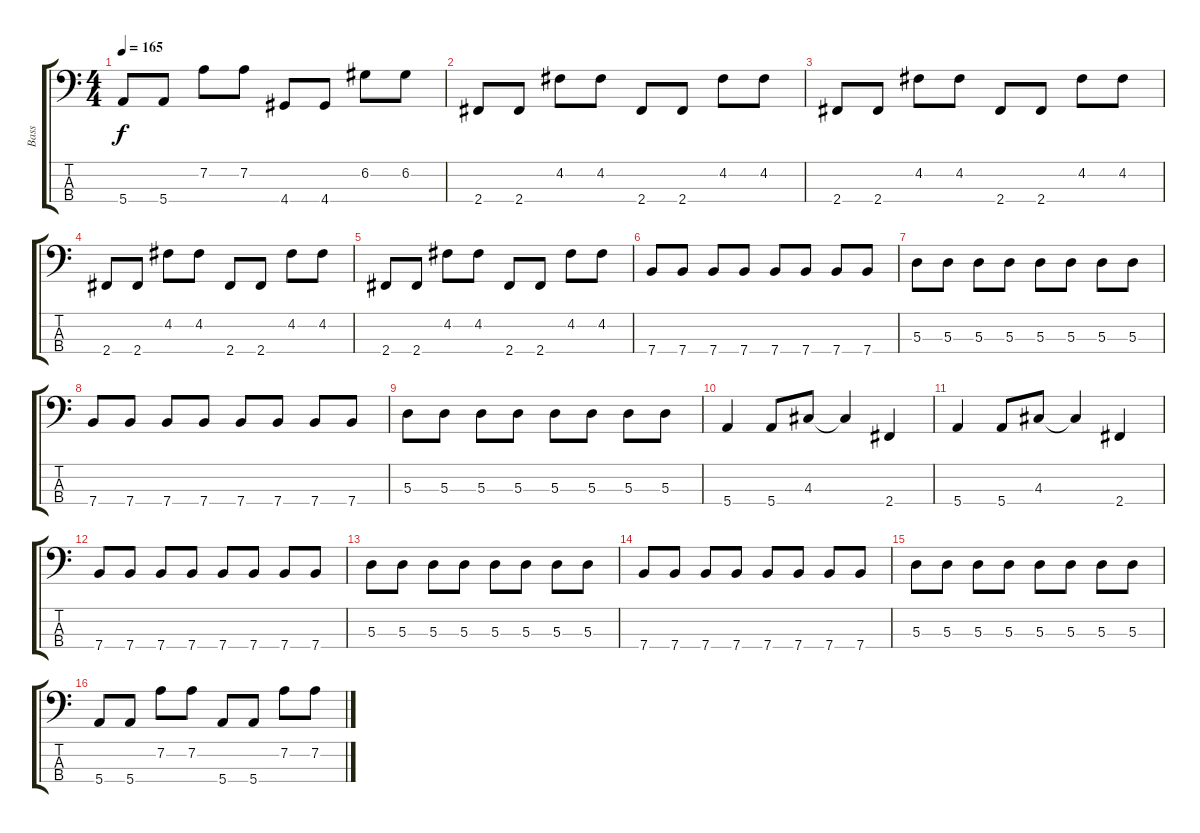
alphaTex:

\track ("Bass" "Bass") {instrument electricbassfinger}
\staff {score tabs}
\tuning (G2 D2 A1 E1) {hide}
\ts (4 4)
\tempo 165
\clef f4
\ks c
5.4.8{dy f} 5.4.8 7.2.8 7.2.8 4.4.8 4.4.8 6.2.8 6.2.8 |
2.4.8 2.4.8 4.2.8 4.2.8 2.4.8 2.4.8 4.2.8 4.2.8 |
2.4.8 2.4.8 4.2.8 4.2.8 2.4.8 2.4.8 4.2.8 4.2.8 |
2.4.8 2.4.8 4.2.8 4.2.8 2.4.8 2.4.8 4.2.8 4.2.8 |
2.4.8 2.4.8 4.2.8 4.2.8 2.4.8 2.4.8 4.2.8 4.2.8 |
7.4.8 7.4.8 7.4.8 7.4.8 7.4.8 7.4.8 7.4.8 7.4.8 |
5.3.8 5.3.8 5.3.8 5.3.8 5.3.8 5.3.8 5.3.8 5.3.8 |
7.4.8 7.4.8 7.4.8 7.4.8 7.4.8 7.4.8 7.4.8 7.4.8 |
5.3.8 5.3.8 5.3.8 5.3.8 5.3.8 5.3.8 5.3.8 5.3.8 |
5.4.4 5.4.8 4.3.8 4.3{t}.4 2.4.4 |
5.4.4 5.4.8 4.3.8 4.3{t}.4 2.4.4 |
7.4.8 7.4.8 7.4.8 7.4.8 7.4.8 7.4.8 7.4.8 7.4.8 |
5.3.8 5.3.8 5.3.8 5.3.8 5.3.8 5.3.8 5.3.8 5.3.8 |
7.4.8 7.4.8 7.4.8 7.4.8 7.4.8 7.4.8 7.4.8 7.4.8 |
5.3.8 5.3.8 5.3.8 5.3.8 5.3.8 5.3.8 5.3.8 5.3.8 |
5.4.8 5.4.8 7.2.8 7.2.8 5.4.8 5.4.8 7.2.8 7.2.8
